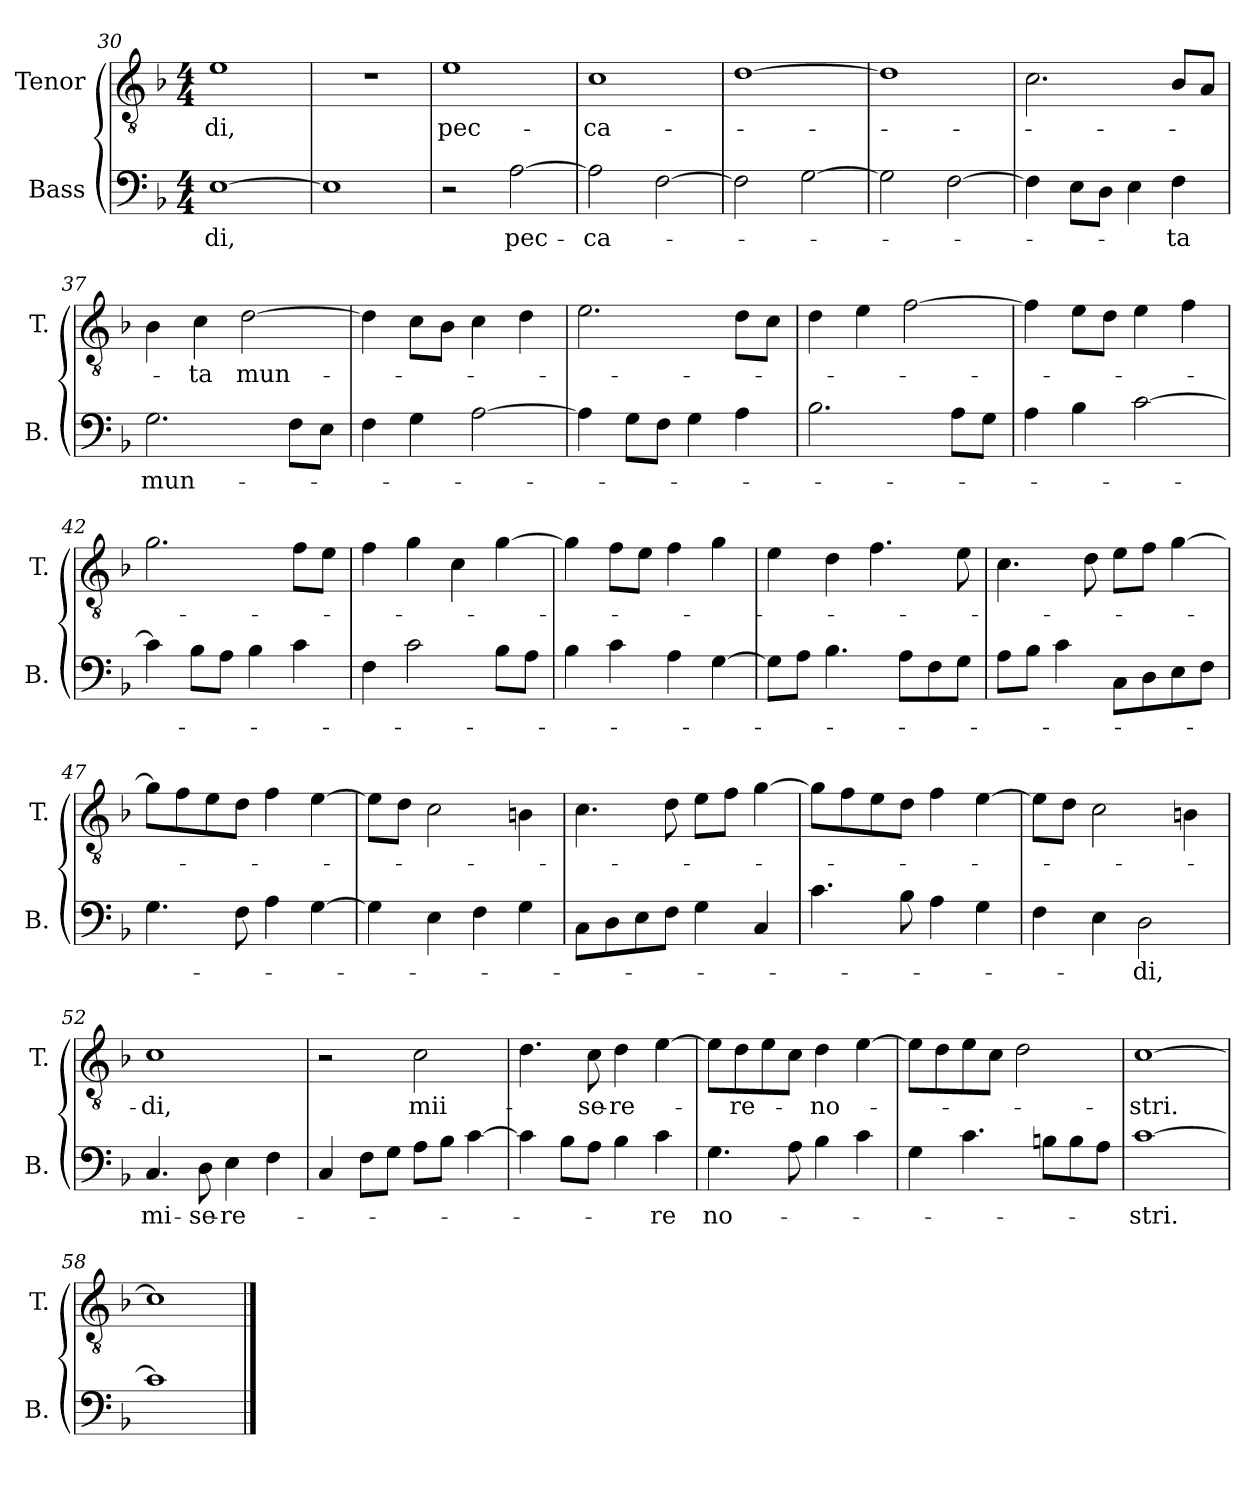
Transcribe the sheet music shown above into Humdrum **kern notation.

**kern	**text	**kern	**text
*part2	*part2	*part1	*part1
*staff2	*staff2	*staff1	*staff1
*I"Bass	*	*I"Tenor	*
*I'B.	*	*I'T.	*
*clefF4	*	*clefGv2	*
*k[b-]	*	*k[b-]	*
*F:	*	*F:	*
*M4/4	*	*M4/4	*
=30	=30	=30	=30
!	!LO:LY:b:color=#000000	!	!
!	!	!	!LO:LY:b:color=#000000
[>1Ei	-di,	1ei	-di,
=31	=31	=31	=31
1Ei]	.	1r	.
=32	=32	=32	=32
!	!	!	!LO:LY:b:color=#000000
2r	.	1ei	pec-
!	!LO:LY:b:color=#000000	!	!
[>2Ai\	pec-	.	.
!!LO:PB:g=z
=33	=33	=33	=33
!	!LO:LY:b:color=#000000	!	!
!	!	!	!LO:LY:b:color=#000000
2Ai\]	-ca-	1ci	-ca-
[>2Fi\	.	.	.
=34	=34	=34	=34
2Fi\]	.	[>1di	.
[>2Gi\	.	.	.
=35	=35	=35	=35
2Gi\]	.	1di]	.
[>2Fi\	.	.	.
=36	=36	=36	=36
4Fi\]	.	2.ci\	.
8Ei\L	.	.	.
8Di\J	.	.	.
4Ei\	.	.	.
!	!LO:LY:b:color=#000000	!	!
4Fi\	-ta	8B-i/L	.
.	.	8Ai/J	.
=37	=37	=37	=37
!	!LO:LY:b:color=#000000	!	!
2.Gi\	mun-	4B-i\	.
!	!	!	!LO:LY:b:color=#000000
.	.	4ci\	-ta
!	!	!	!LO:LY:b:color=#000000
.	.	[>2di\	mun-
8Fi\L	.	.	.
8Ei\J	.	.	.
=38	=38	=38	=38
4Fi\	.	4di\]	.
4Gi\	.	8ci\L	.
.	.	8B-i\J	.
[>2Ai\	.	4ci\	.
.	.	4di\	.
!!LO:LB:g=z
=39	=39	=39	=39
4Ai\]	.	2.ei\	.
8Gi\L	.	.	.
8Fi\J	.	.	.
4Gi\	.	.	.
4Ai\	.	8di\L	.
.	.	8ci\J	.
=40	=40	=40	=40
2.B-i\	.	4di\	.
.	.	4ei\	.
.	.	[>2fi\	.
8Ai\L	.	.	.
8Gi\J	.	.	.
=41	=41	=41	=41
4Ai\	.	4fi\]	.
4B-i\	.	8ei\L	.
.	.	8di\J	.
[>2ci\	.	4ei\	.
.	.	4fi\	.
=42	=42	=42	=42
4ci\]	.	2.gi\	.
8B-i\L	.	.	.
8Ai\J	.	.	.
4B-i\	.	.	.
4ci\	.	8fi\L	.
.	.	8ei\J	.
=43	=43	=43	=43
4Fi\	.	4fi\	.
2ci\	.	4gi\	.
.	.	4ci\	.
8B-i\L	.	[>4gi\	.
8Ai\J	.	.	.
!!LO:LB:g=z
=44	=44	=44	=44
4B-i\	.	4gi\]	.
4ci\	.	8fi\L	.
.	.	8ei\J	.
4Ai\	.	4fi\	.
[>4Gi\	.	4gi\	.
=45	=45	=45	=45
8Gi\L]	.	4ei\	.
8Ai\J	.	.	.
4.B-i\	.	4di\	.
.	.	4.fi\	.
8Ai\L	.	.	.
8Fi\	.	.	.
8Gi\J	.	8ei\	.
=46	=46	=46	=46
8Ai\L	.	4.ci\	.
8B-i\J	.	.	.
4ci\	.	.	.
.	.	8di\	.
8Ci\L	.	8ei\L	.
8Di\	.	8fi\J	.
8Ei\	.	[>4gi\	.
8Fi\J	.	.	.
=47	=47	=47	=47
4.Gi\	.	8gi\L]	.
.	.	8fi\	.
.	.	8ei\	.
8Fi\	.	8di\J	.
4Ai\	.	4fi\	.
[>4Gi\	.	[>4ei\	.
=48	=48	=48	=48
4Gi\]	.	8ei\L]	.
.	.	8di\J	.
4Ei\	.	2ci\	.
4Fi\	.	.	.
4Gi\	.	4Bni\	.
!!LO:LB:g=z
=49	=49	=49	=49
8Ci\L	.	4.ci\	.
8Di\	.	.	.
8Ei\	.	.	.
8Fi\J	.	8di\	.
4Gi\	.	8ei\L	.
.	.	8fi\J	.
4Ci/	.	[>4gi\	.
=50	=50	=50	=50
4.ci\	.	8gi\L]	.
.	.	8fi\	.
.	.	8ei\	.
8B-i\	.	8di\J	.
4Ai\	.	4fi\	.
4Gi\	.	[>4ei\	.
=51	=51	=51	=51
4Fi\	.	8ei\L]	.
.	.	8di\J	.
4Ei\	.	2ci\	.
!	!LO:LY:b:color=#000000	!	!
2Di\	-di,	.	.
.	.	4Bni\	.
=52	=52	=52	=52
!	!LO:LY:b:color=#000000	!	!
!	!	!	!LO:LY:b:color=#000000
4.Ci/	mi-	1ci	-di,
!	!LO:LY:b:color=#000000	!	!
8Di\	-se-	.	.
!	!LO:LY:b:color=#000000	!	!
4Ei\	-re-	.	.
4Fi\	.	.	.
=53	=53	=53	=53
4Ci/	.	2r	.
8Fi\L	.	.	.
8Gi\J	.	.	.
!	!	!	!LO:LY:b:color=#000000
8Ai\L	.	2ci\	mii-
8B-i\J	.	.	.
[>4ci\	.	.	.
!!LO:LB:g=z
=54	=54	=54	=54
4ci\]	.	4.di\	.
8B-i\L	.	.	.
!	!	!	!LO:LY:b:color=#000000
8Ai\J	.	8ci\	-se-
!	!	!	!LO:LY:b:color=#000000
4B-i\	.	4di\	-re-
!	!LO:LY:b:color=#000000	!	!
4ci\	-re	[>4ei\	.
=55	=55	=55	=55
!	!LO:LY:b:color=#000000	!	!
4.Gi\	no-	8ei\L]	.
!	!	!	!LO:LY:b:color=#000000
.	.	8di\	-re-
.	.	8ei\	.
8Ai\	.	8ci\J	.
!	!	!	!LO:LY:b:color=#000000
4B-i\	.	4di\	-no-
4ci\	.	[>4ei\	.
=56	=56	=56	=56
4Gi\	.	8ei\L]	.
.	.	8di\	.
4.ci\	.	8ei\	.
.	.	8ci\J	.
.	.	2di\	.
8Bni\L	.	.	.
8Bi\	.	.	.
8Ai\J	.	.	.
=57	=57	=57	=57
!	!LO:LY:b:color=#000000	!	!
!	!	!	!LO:LY:b:color=#000000
[>1ci	-stri.	[>1ci	-stri.
=58	=58	=58	=58
1ci]	.	1ci]	.
==	==	==	==
*-	*-	*-	*-
